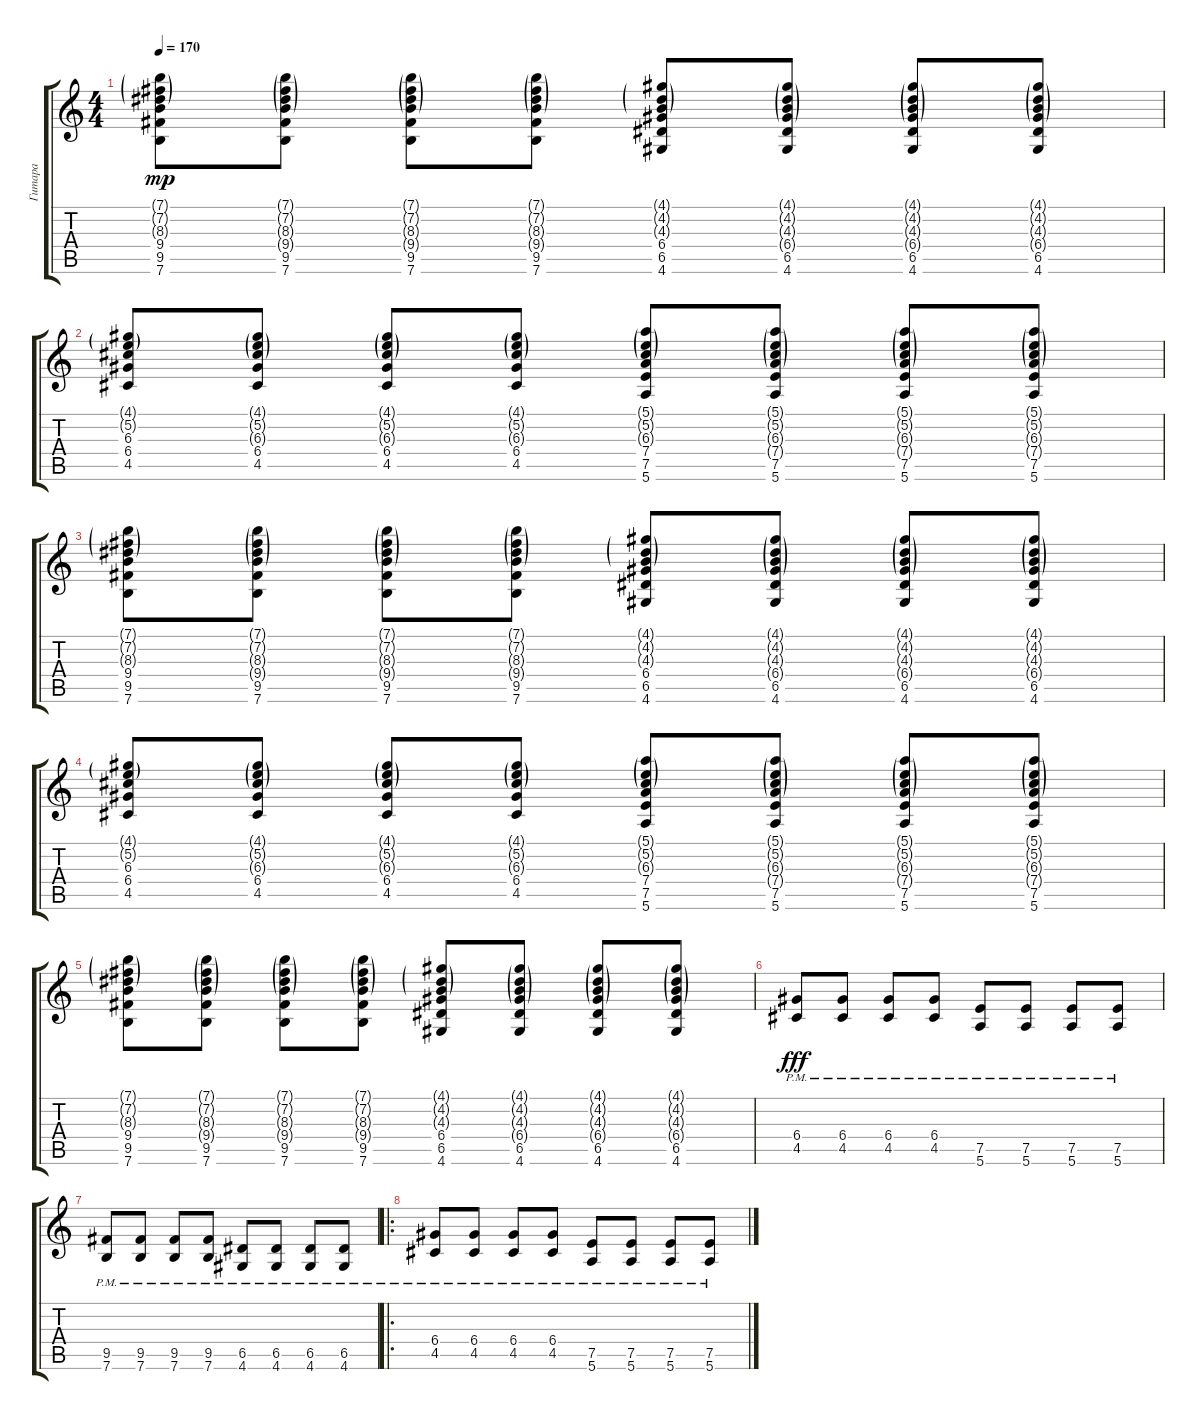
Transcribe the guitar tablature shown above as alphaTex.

\track ("Гитара" "Гитара") {instrument distortionguitar}
\staff {score tabs}
\tuning (E4 B3 G3 D3 A2 E2) {hide}
\ts (4 4)
\tempo 170
\clef g2
\ks c
(7.1{g} 7.2{g} 8.3{g} 9.4 9.5 7.6).8{dy mp} (7.1{g} 7.2{g} 8.3{g} 9.4{g} 9.5 7.6).8 (7.1{g} 7.2{g} 8.3{g} 9.4{g} 9.5 7.6).8 (7.1{g} 7.2{g} 8.3{g} 9.4{g} 9.5 7.6).8 (4.1{g} 4.2{g} 4.3{g} 6.4 6.5 4.6).8 (4.1{g} 4.2{g} 4.3{g} 6.4{g} 6.5 4.6).8 (4.1{g} 4.2{g} 4.3{g} 6.4{g} 6.5 4.6).8 (4.1{g} 4.2{g} 4.3{g} 6.4{g} 6.5 4.6).8 |
(4.1{g} 5.2{g} 6.3 6.4 4.5).8 (4.1{g} 5.2{g} 6.3{g} 6.4 4.5).8 (4.1{g} 5.2{g} 6.3{g} 6.4 4.5).8 (4.1{g} 5.2{g} 6.3{g} 6.4 4.5).8 (5.1{g} 5.2{g} 6.3{g} 7.4 7.5 5.6).8 (5.1{g} 5.2{g} 6.3{g} 7.4{g} 7.5 5.6).8 (5.1{g} 5.2{g} 6.3{g} 7.4{g} 7.5 5.6).8 (5.1{g} 5.2{g} 6.3{g} 7.4{g} 7.5 5.6).8 |
(7.1{g} 7.2{g} 8.3{g} 9.4 9.5 7.6).8 (7.1{g} 7.2{g} 8.3{g} 9.4{g} 9.5 7.6).8 (7.1{g} 7.2{g} 8.3{g} 9.4{g} 9.5 7.6).8 (7.1{g} 7.2{g} 8.3{g} 9.4{g} 9.5 7.6).8 (4.1{g} 4.2{g} 4.3{g} 6.4 6.5 4.6).8 (4.1{g} 4.2{g} 4.3{g} 6.4{g} 6.5 4.6).8 (4.1{g} 4.2{g} 4.3{g} 6.4{g} 6.5 4.6).8 (4.1{g} 4.2{g} 4.3{g} 6.4{g} 6.5 4.6).8 |
(4.1{g} 5.2{g} 6.3 6.4 4.5).8 (4.1{g} 5.2{g} 6.3{g} 6.4 4.5).8 (4.1{g} 5.2{g} 6.3{g} 6.4 4.5).8 (4.1{g} 5.2{g} 6.3{g} 6.4 4.5).8 (5.1{g} 5.2{g} 6.3{g} 7.4 7.5 5.6).8 (5.1{g} 5.2{g} 6.3{g} 7.4{g} 7.5 5.6).8 (5.1{g} 5.2{g} 6.3{g} 7.4{g} 7.5 5.6).8 (5.1{g} 5.2{g} 6.3{g} 7.4{g} 7.5 5.6).8 |
(7.1{g} 7.2{g} 8.3{g} 9.4 9.5 7.6).8 (7.1{g} 7.2{g} 8.3{g} 9.4{g} 9.5 7.6).8 (7.1{g} 7.2{g} 8.3{g} 9.4{g} 9.5 7.6).8 (7.1{g} 7.2{g} 8.3{g} 9.4{g} 9.5 7.6).8 (4.1{g} 4.2{g} 4.3{g} 6.4 6.5 4.6).8 (4.1{g} 4.2{g} 4.3{g} 6.4{g} 6.5 4.6).8 (4.1{g} 4.2{g} 4.3{g} 6.4{g} 6.5 4.6).8 (4.1{g} 4.2{g} 4.3{g} 6.4{g} 6.5 4.6).8 |
(6.4{pm} 4.5{pm}).8{dy fff} (6.4{pm} 4.5{pm}).8 (6.4{pm} 4.5{pm}).8 (6.4{pm} 4.5{pm}).8 (7.5{pm} 5.6{pm}).8 (7.5{pm} 5.6{pm}).8 (7.5{pm} 5.6{pm}).8 (7.5{pm} 5.6{pm}).8 |
(9.5{pm} 7.6{pm}).8 (9.5{pm} 7.6{pm}).8 (9.5{pm} 7.6{pm}).8 (9.5{pm} 7.6{pm}).8 (6.5{pm} 4.6{pm}).8 (6.5{pm} 4.6{pm}).8 (6.5{pm} 4.6{pm}).8 (6.5{pm} 4.6{pm}).8 |
\ro
(6.4{pm} 4.5{pm}).8 (6.4{pm} 4.5{pm}).8 (6.4{pm} 4.5{pm}).8 (6.4{pm} 4.5{pm}).8 (7.5{pm} 5.6{pm}).8 (7.5{pm} 5.6{pm}).8 (7.5{pm} 5.6{pm}).8 (7.5{pm} 5.6{pm}).8
